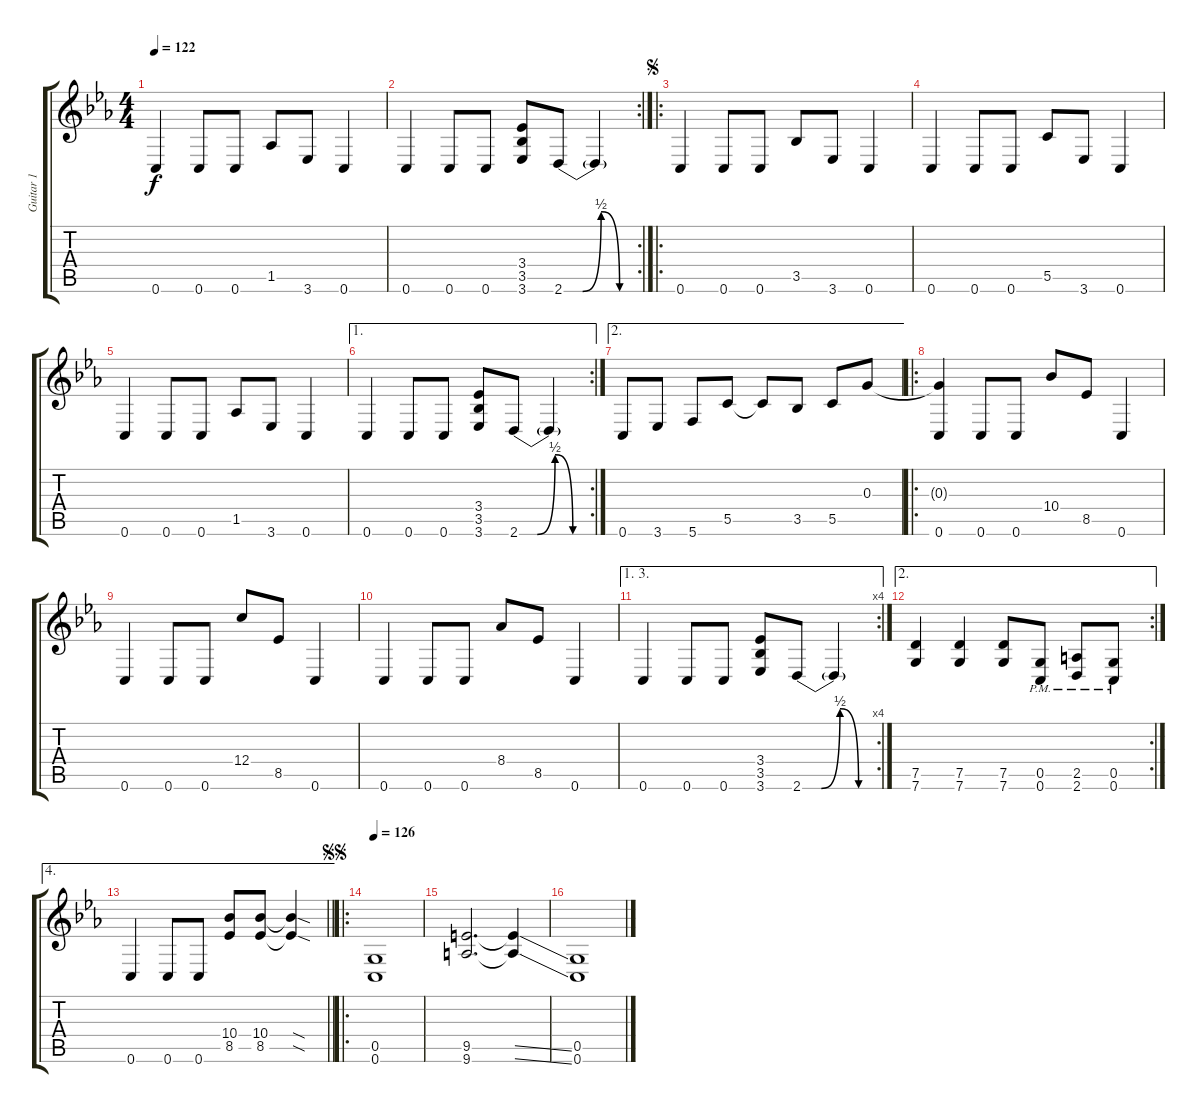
\track ("Guitar 1" "Guitar 1") {instrument distortionguitar}
\staff {score tabs}
\tuning (E4 C4 G3 C3 G2 C2) {hide}
\ts (4 4)
\tempo 122
\clef g2
\ks cminor
0.6.4{dy f} 0.6.8 0.6.8 1.5.8 3.6.8 0.6.4 |
\rc 2
0.6.4 0.6.8 0.6.8 (3.4 3.5 3.6).8 2.6{be (custom 0 0 15 0 30 2 45 0 60 0)}.8 2.6{t}.4 |
\ro
\jump segno
0.6.4 0.6.8 0.6.8 3.5.8 3.6.8 0.6.4 |
0.6.4 0.6.8 0.6.8 5.5.8 3.6.8 0.6.4 |
0.6.4 0.6.8 0.6.8 1.5.8 3.6.8 0.6.4 |
\ae 1
\rc 2
0.6.4 0.6.8 0.6.8 (3.4 3.5 3.6).8 2.6{be (custom 0 0 15 0 30 2 45 0 60 0)}.8 2.6{t}.4 |
\ae 2
0.6.8 3.6.8 5.6.8 5.5.8 5.5{t}.8 3.5.8 5.5.8 0.3.8 |
\ro
(0.3{t} 0.6).4 0.6.8 0.6.8 10.4.8 8.5.8 0.6.4 |
0.6.4 0.6.8 0.6.8 12.4.8 8.5.8 0.6.4 |
0.6.4 0.6.8 0.6.8 8.4.8 8.5.8 0.6.4 |
\ae (1 3)
\rc 4
0.6.4 0.6.8 0.6.8 (3.4 3.5 3.6).8 2.6{be (custom 0 0 15 0 30 2 45 0 60 0)}.8 2.6{t}.4 |
\ae 2
\rc 2
(7.5 7.6).4 (7.5 7.6).4 (7.5 7.6).8 (0.5{pm} 0.6{pm}).8 (2.5{pm} 2.6{pm}).8 (0.5{pm} 0.6{pm}).8 |
\ae 4
\barLineRight lightlight
0.6.4 0.6.8 0.6.8 (10.4 8.5).8 (10.4 8.5).8 (10.4{sod t} 8.5{sod t}).4 |
\ro
\jump segnosegno
\tempo 126
(0.5 0.6).1 |
(9.5 9.6).2{d} (9.5{ss t} 9.6{ss t}).4 |
(0.5 0.6).1
